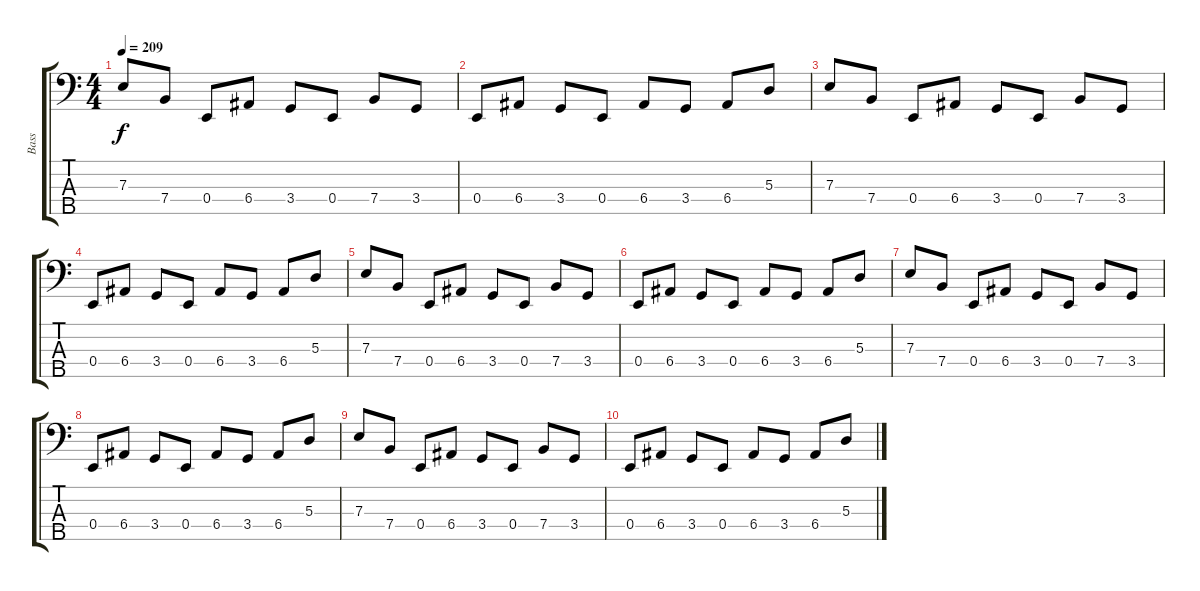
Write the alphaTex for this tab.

\track ("Bass" "Bass") {instrument electricbassfinger}
\staff {score tabs}
\tuning (G2 D2 A1 E1 B0) {hide}
\ts (4 4)
\tempo 209
\clef f4
\ks c
7.3.8{dy f} 7.4.8 0.4.8 6.4.8 3.4.8 0.4.8 7.4.8 3.4.8 |
0.4.8 6.4.8 3.4.8 0.4.8 6.4.8 3.4.8 6.4.8 5.3.8 |
7.3.8 7.4.8 0.4.8 6.4.8 3.4.8 0.4.8 7.4.8 3.4.8 |
0.4.8 6.4.8 3.4.8 0.4.8 6.4.8 3.4.8 6.4.8 5.3.8 |
7.3.8 7.4.8 0.4.8 6.4.8 3.4.8 0.4.8 7.4.8 3.4.8 |
0.4.8 6.4.8 3.4.8 0.4.8 6.4.8 3.4.8 6.4.8 5.3.8 |
7.3.8 7.4.8 0.4.8 6.4.8 3.4.8 0.4.8 7.4.8 3.4.8 |
0.4.8 6.4.8 3.4.8 0.4.8 6.4.8 3.4.8 6.4.8 5.3.8 |
7.3.8 7.4.8 0.4.8 6.4.8 3.4.8 0.4.8 7.4.8 3.4.8 |
0.4.8 6.4.8 3.4.8 0.4.8 6.4.8 3.4.8 6.4.8 5.3.8
